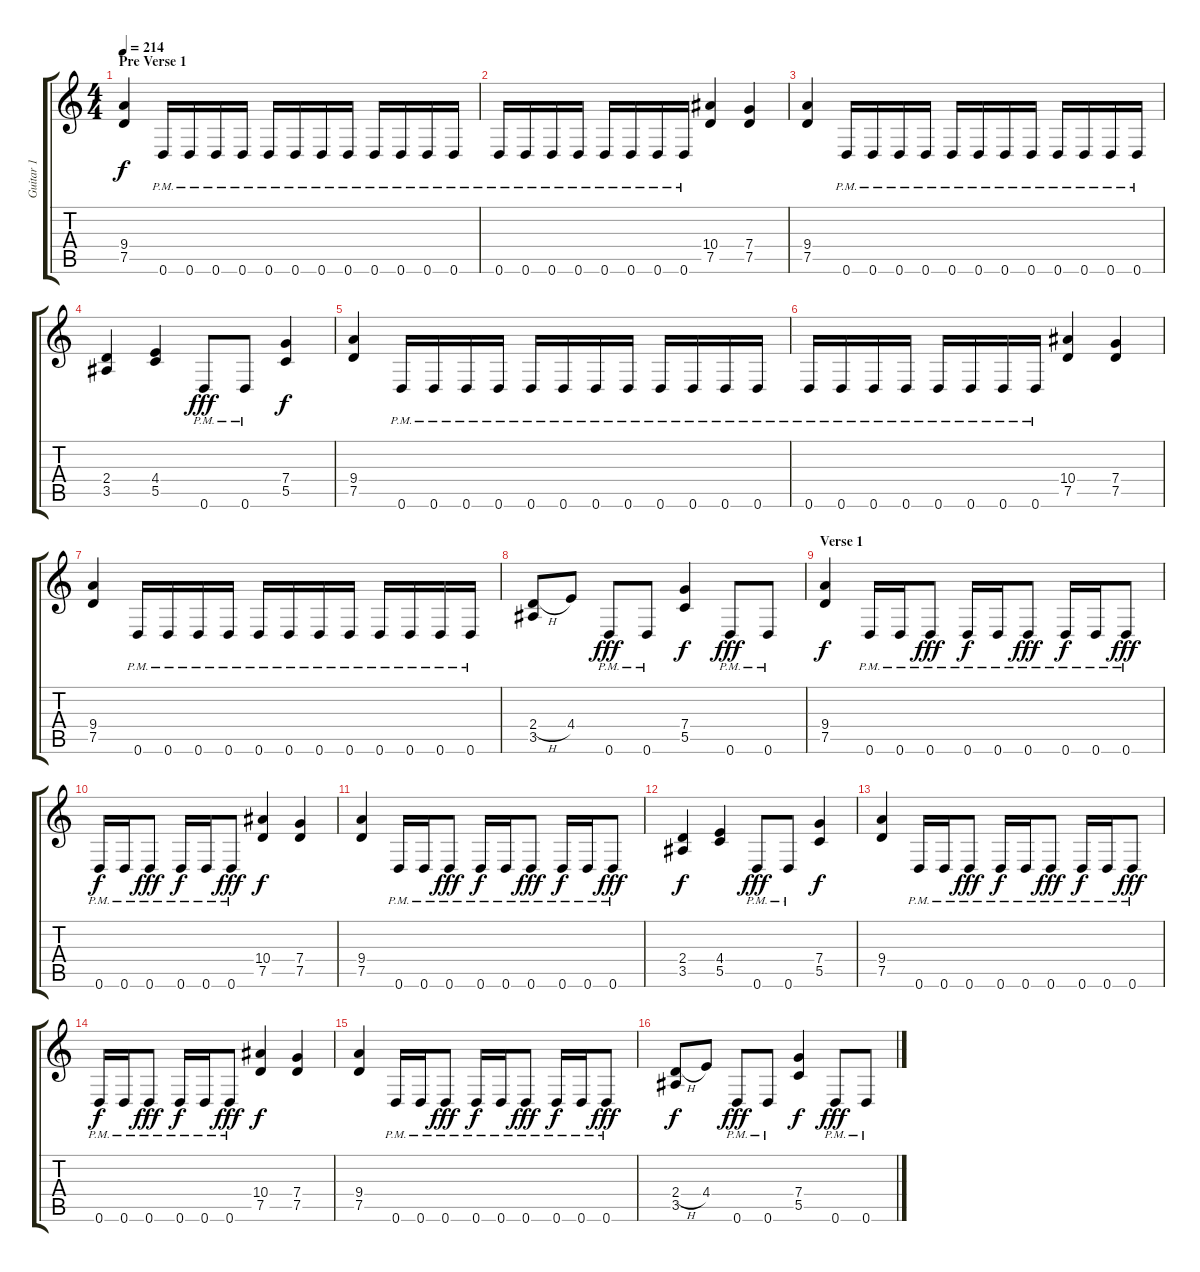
\track ("Guitar 1" "Guitar 1") {instrument distortionguitar}
\staff {score tabs}
\tuning (D4 A3 F3 C3 G2 D2) {hide}
\ts (4 4)
\section ("" "Pre Verse 1")
\tempo 214
\clef g2
\ks c
(9.4 7.5).4{dy f instrument distortionguitar} 0.6{pm}.16 0.6{pm}.16 0.6{pm}.16 0.6{pm}.16 0.6{pm}.16 0.6{pm}.16 0.6{pm}.16 0.6{pm}.16 0.6{pm}.16 0.6{pm}.16 0.6{pm}.16 0.6{pm}.16 |
0.6{pm}.16 0.6{pm}.16 0.6{pm}.16 0.6{pm}.16 0.6{pm}.16 0.6{pm}.16 0.6{pm}.16 0.6{pm}.16 (10.4 7.5).4 (7.4 7.5).4 |
(9.4 7.5).4 0.6{pm}.16 0.6{pm}.16 0.6{pm}.16 0.6{pm}.16 0.6{pm}.16 0.6{pm}.16 0.6{pm}.16 0.6{pm}.16 0.6{pm}.16 0.6{pm}.16 0.6{pm}.16 0.6{pm}.16 |
(2.4 3.5).4 (4.4 5.5).4 0.6{pm}.8{dy fff} 0.6{pm}.8 (7.4 5.5).4{dy f} |
(9.4 7.5).4 0.6{pm}.16 0.6{pm}.16 0.6{pm}.16 0.6{pm}.16 0.6{pm}.16 0.6{pm}.16 0.6{pm}.16 0.6{pm}.16 0.6{pm}.16 0.6{pm}.16 0.6{pm}.16 0.6{pm}.16 |
0.6{pm}.16 0.6{pm}.16 0.6{pm}.16 0.6{pm}.16 0.6{pm}.16 0.6{pm}.16 0.6{pm}.16 0.6{pm}.16 (10.4 7.5).4 (7.4 7.5).4 |
(9.4 7.5).4 0.6{pm}.16 0.6{pm}.16 0.6{pm}.16 0.6{pm}.16 0.6{pm}.16 0.6{pm}.16 0.6{pm}.16 0.6{pm}.16 0.6{pm}.16 0.6{pm}.16 0.6{pm}.16 0.6{pm}.16 |
(2.4{h} 3.5).8 4.4.8 0.6{pm}.8{dy fff} 0.6{pm}.8 (7.4 5.5).4{dy f} 0.6{pm}.8{dy fff} 0.6{pm}.8 |
\section ("" "Verse 1")
(9.4 7.5).4{dy f} 0.6{pm}.16 0.6{pm}.16 0.6{pm}.8{dy fff} 0.6{pm}.16{dy f} 0.6{pm}.16 0.6{pm}.8{dy fff} 0.6{pm}.16{dy f} 0.6{pm}.16 0.6{pm}.8{dy fff} |
0.6{pm}.16{dy f} 0.6{pm}.16 0.6{pm}.8{dy fff} 0.6{pm}.16{dy f} 0.6{pm}.16 0.6{pm}.8{dy fff} (10.4 7.5).4{dy f} (7.4 7.5).4 |
(9.4 7.5).4 0.6{pm}.16 0.6{pm}.16 0.6{pm}.8{dy fff} 0.6{pm}.16{dy f} 0.6{pm}.16 0.6{pm}.8{dy fff} 0.6{pm}.16{dy f} 0.6{pm}.16 0.6{pm}.8{dy fff} |
(2.4 3.5).4{dy f} (4.4 5.5).4 0.6{pm}.8{dy fff} 0.6{pm}.8 (7.4 5.5).4{dy f} |
(9.4 7.5).4 0.6{pm}.16 0.6{pm}.16 0.6{pm}.8{dy fff} 0.6{pm}.16{dy f} 0.6{pm}.16 0.6{pm}.8{dy fff} 0.6{pm}.16{dy f} 0.6{pm}.16 0.6{pm}.8{dy fff} |
0.6{pm}.16{dy f} 0.6{pm}.16 0.6{pm}.8{dy fff} 0.6{pm}.16{dy f} 0.6{pm}.16 0.6{pm}.8{dy fff} (10.4 7.5).4{dy f} (7.4 7.5).4 |
(9.4 7.5).4 0.6{pm}.16 0.6{pm}.16 0.6{pm}.8{dy fff} 0.6{pm}.16{dy f} 0.6{pm}.16 0.6{pm}.8{dy fff} 0.6{pm}.16{dy f} 0.6{pm}.16 0.6{pm}.8{dy fff} |
(2.4{h} 3.5).8{dy f} 4.4.8 0.6{pm}.8{dy fff} 0.6{pm}.8 (7.4 5.5).4{dy f} 0.6{pm}.8{dy fff} 0.6{pm}.8
